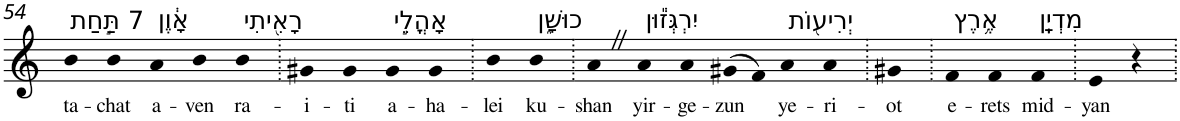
**kern	**text
*part1	*part1
*staff1	*staff1
*I"Piano	*
*I'Pno	*
!!LO:PB:g=z
*clefG2	*
*k[]	*
=54	=54
!LO:TX:a:t=7 תַּ֣חַת	!
!	!LO:LY:b
4b	ta-
!	!LO:LY:b
4b	-chat
!LO:TX:a:t=אָ֔וֶן	!
!	!LO:LY:b
4a	a-
!	!LO:LY:b
4b	-ven
!LO:TX:a:t=רָאִ֖יתִי	!
!	!LO:LY:b
4b	ra-
=55.	=55.
!	!LO:LY:b
4g#X	-i-
!	!LO:LY:b
4g#	-ti
!LO:TX:a:t=אָהֳלֵ֣י	!
!	!LO:LY:b
4g#	a-
!	!LO:LY:b
4g#	-ha-
=56.	=56.
!	!LO:LY:b
4b	-lei
!LO:TX:a:t=כוּשָׁ֑ן	!
!	!LO:LY:b
4b	ku-
=57.	=57.
!	!LO:LY:b
4aZ	-shan
!LO:TX:a:t=יִרְגְּז֕וּן	!
!	!LO:LY:b
4a	yir-
!	!LO:LY:b
4a	-ge-
!	!LO:LY:b
(>8g#X	-zun
8f)	.
!LO:TX:a:t=יְרִיע֖וֹת	!
!	!LO:LY:b
4a	ye-
!	!LO:LY:b
4a	-ri-
=58.	=58.
!	!LO:LY:b
4g#X	-ot
=59.	=59.
!LO:TX:a:t=אֶ֥רֶץ	!
!	!LO:LY:b
4f	e-
!	!LO:LY:b
4f	-rets
!LO:TX:a:t=מִדְיָֽן	!
!	!LO:LY:b
4f	mid-
=60.	=60.
!	!LO:LY:b
4e	-yan
4r	.
=.	=.
*-	*-
